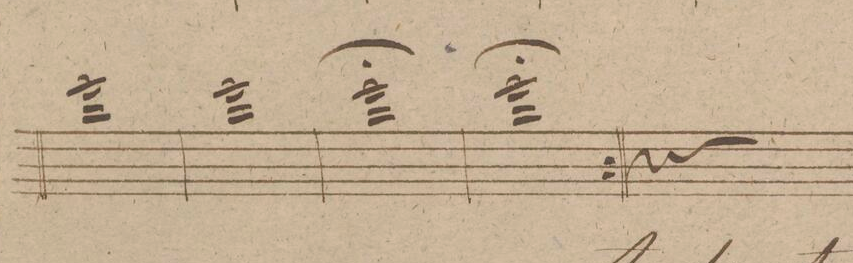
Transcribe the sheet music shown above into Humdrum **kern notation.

**kern	**dynam
*I"Flauto 1mo	*
*clefG2	*
*k[f#c#g#d#]	*
*met(c)	*
*M4/4	*
1eee\	.
=78	=78
1eee\	.
=79	=79
1eee\;	.
=80	=80
1eee\;	.
==	=:||
*-	*-
